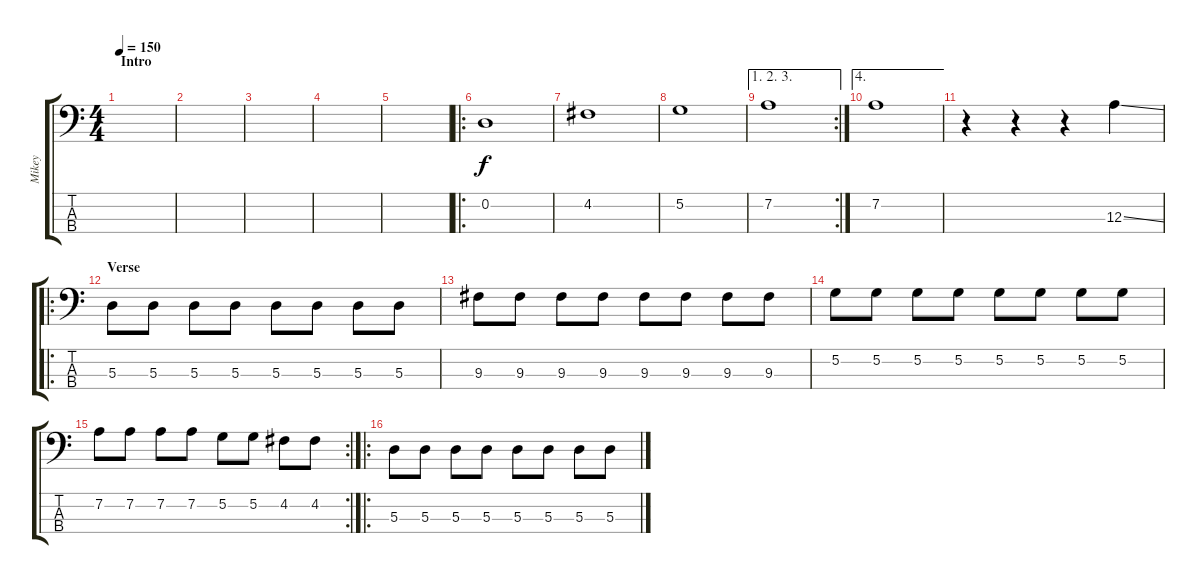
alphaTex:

\track ("Mikey" "Mikey") {instrument slapbass1}
\staff {score tabs}
\tuning (G2 D2 A1 E1) {hide}
\ts (4 4)
\section ("" "Intro")
\tempo 150
\clef f4
\ks c
|
|
|
|
|
\ro
0.2.1 |
4.2.1 |
5.2.1 |
\ae (1 2 3)
\rc 2
7.2.1 |
\ae 4
7.2.1 |
r.4 r.4 r.4 12.3{ss}.4 |
\ro
\section ("" "Verse")
5.3.8 5.3.8 5.3.8 5.3.8 5.3.8 5.3.8 5.3.8 5.3.8 |
9.3.8 9.3.8 9.3.8 9.3.8 9.3.8 9.3.8 9.3.8 9.3.8 |
5.2.8 5.2.8 5.2.8 5.2.8 5.2.8 5.2.8 5.2.8 5.2.8 |
\rc 2
7.2.8 7.2.8 7.2.8 7.2.8 5.2.8 5.2.8 4.2.8 4.2.8 |
\ro
5.3.8 5.3.8 5.3.8 5.3.8 5.3.8 5.3.8 5.3.8 5.3.8
